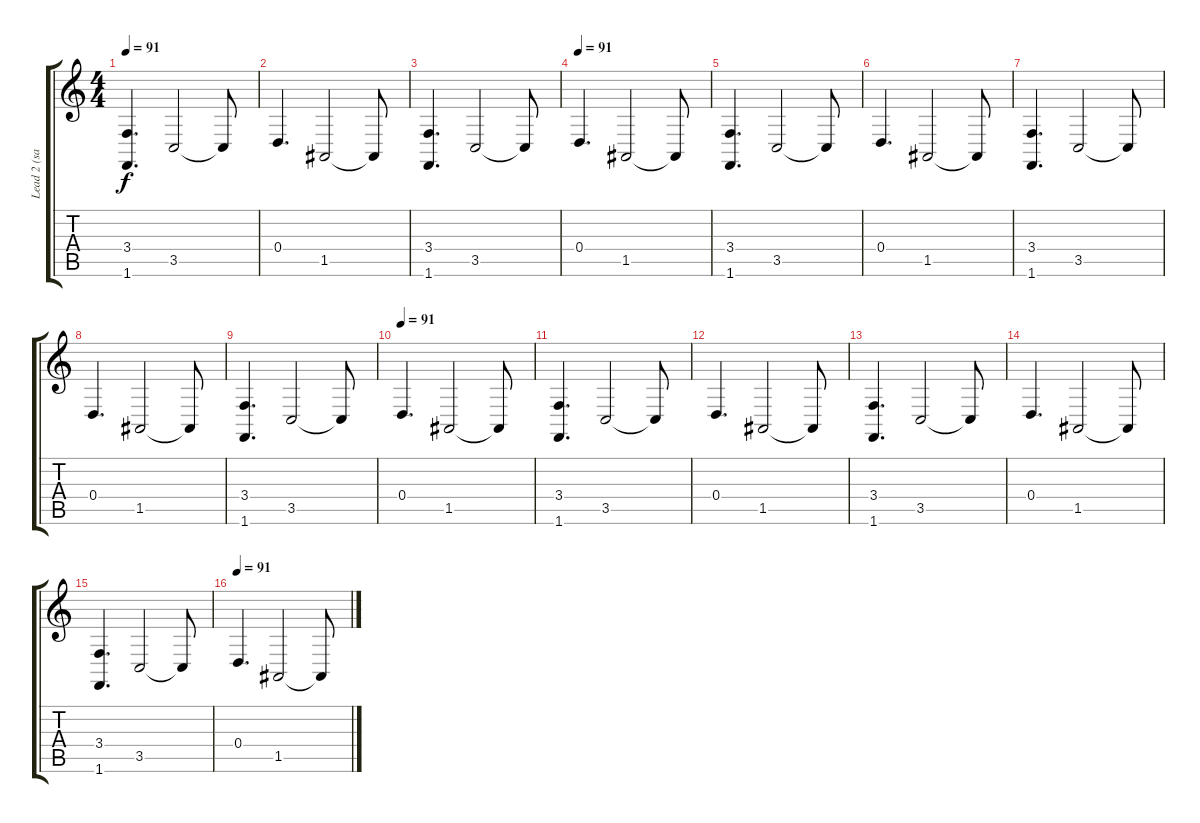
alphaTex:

\track ("Lead 2 (sawtooth)" "Lead 2 (sa") {instrument lead2sawtooth}
\staff {score tabs}
\tuning (E4 B3 G3 D3 A2 E2) {hide}
\ts (4 4)
\tempo 91
\clef g2
\ks c
(3.4 1.6).4{d dy f} 3.5.2 3.5{t}.8 |
0.4.4{d} 1.5.2 1.5{t}.8 |
(3.4 1.6).4{d} 3.5.2 3.5{t}.8 |
\tempo 91
0.4.4{d} 1.5.2 1.5{t}.8 |
(3.4 1.6).4{d} 3.5.2 3.5{t}.8 |
0.4.4{d} 1.5.2 1.5{t}.8 |
(3.4 1.6).4{d} 3.5.2 3.5{t}.8 |
0.4.4{d} 1.5.2 1.5{t}.8 |
(3.4 1.6).4{d} 3.5.2 3.5{t}.8 |
\tempo 91
0.4.4{d} 1.5.2 1.5{t}.8 |
(3.4 1.6).4{d} 3.5.2 3.5{t}.8 |
0.4.4{d} 1.5.2 1.5{t}.8 |
(3.4 1.6).4{d} 3.5.2 3.5{t}.8 |
0.4.4{d} 1.5.2 1.5{t}.8 |
(3.4 1.6).4{d} 3.5.2 3.5{t}.8 |
\tempo 91
0.4.4{d volume 12} 1.5.2{volume 11} 1.5{t}.8
